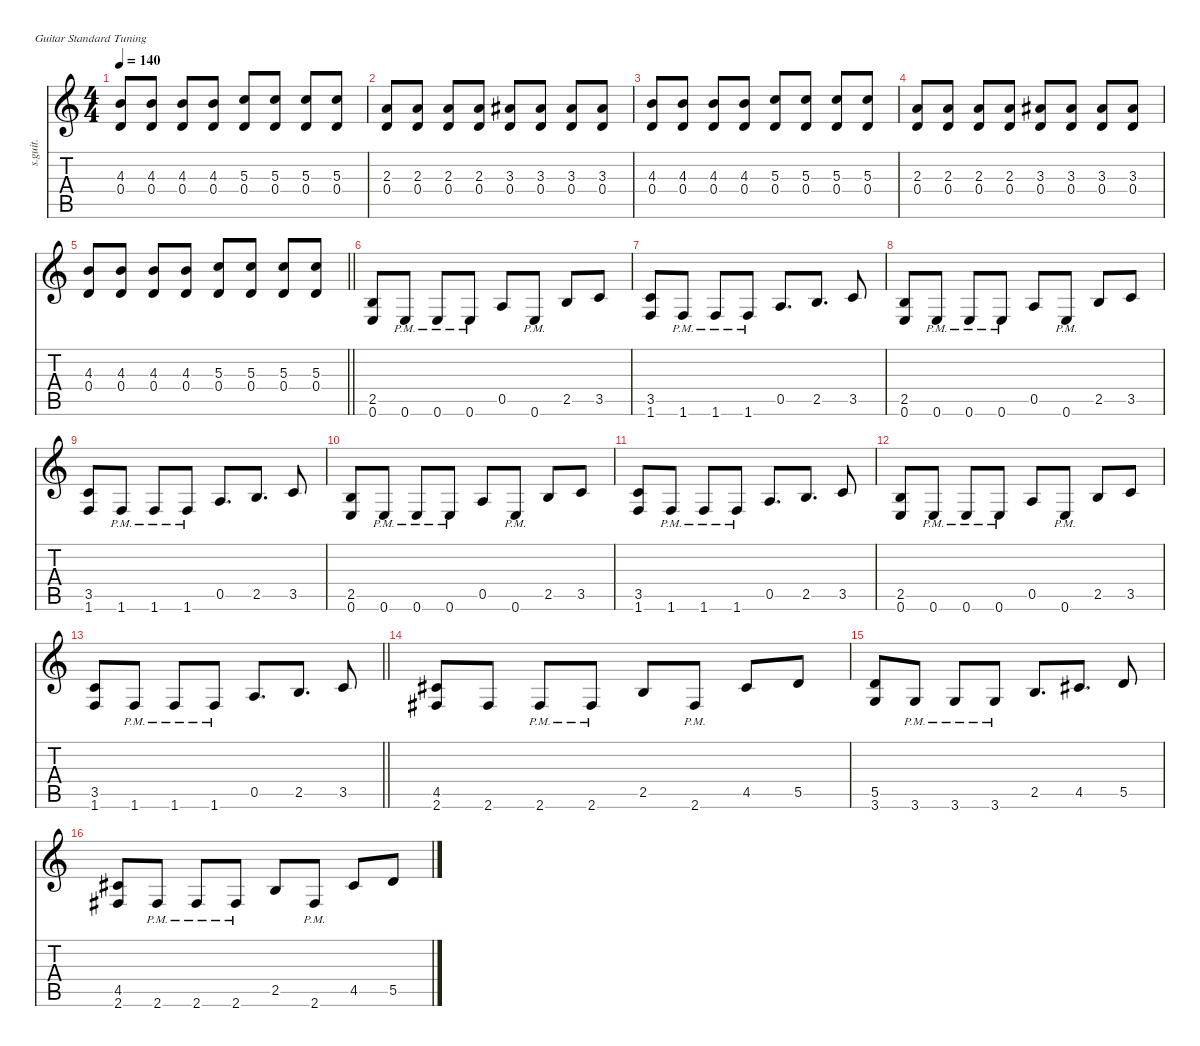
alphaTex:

\defaultSystemsLayout 4
\hideDynamics
\bracketExtendMode nobrackets
\otherSystemsTrackNameOrientation horizontal
\track ("Gtr. I" "s.guit.") {defaultSystemsLayout 8 mute instrument acousticguitarsteel}
\staff {score tabs}
\tuning (E4 B3 G3 D3 A2 E2)
\ts (4 4)
\tempo 140
\clef g2
\ks aminor
(4.3 0.4).8{dy f beam Up} (4.3 0.4).8{beam Up} (4.3 0.4).8{beam Up} (4.3 0.4).8{beam Up} (5.3 0.4).8{beam Up} (5.3 0.4).8{beam Up} (5.3 0.4).8{beam Up} (5.3 0.4).8{beam Up} |
(2.3 0.4).8{beam Up} (2.3 0.4).8{beam Up} (2.3 0.4).8{beam Up} (2.3 0.4).8{beam Up} (3.3{acc #} 0.4).8{beam Up} (3.3{acc #} 0.4).8{beam Up} (3.3{acc #} 0.4).8{beam Up} (3.3{acc #} 0.4).8{beam Up} |
(4.3 0.4).8{beam Up} (4.3 0.4).8{beam Up} (4.3 0.4).8{beam Up} (4.3 0.4).8{beam Up} (5.3 0.4).8{beam Up} (5.3 0.4).8{beam Up} (5.3 0.4).8{beam Up} (5.3 0.4).8{beam Up} |
(2.3 0.4).8{beam Up} (2.3 0.4).8{beam Up} (2.3 0.4).8{beam Up} (2.3 0.4).8{beam Up} (3.3{acc #} 0.4).8{beam Up} (3.3{acc #} 0.4).8{beam Up} (3.3{acc #} 0.4).8{beam Up} (3.3{acc #} 0.4).8{beam Up} |
\barLineRight lightlight
(4.3 0.4).8{beam Up} (4.3 0.4).8{beam Up} (4.3 0.4).8{beam Up} (4.3 0.4).8{beam Up} (5.3 0.4).8{beam Up} (5.3 0.4).8{beam Up} (5.3 0.4).8{beam Up} (5.3 0.4).8{beam Up} |
(2.5 0.6).8{beam Up} 0.6{pm}.8{beam Up} 0.6{pm}.8{beam Up} 0.6{pm}.8{beam Up} 0.5.8{beam Up} 0.6{pm}.8{beam Up} 2.5.8{beam Up} 3.5.8{beam Up} |
(3.5 1.6).8{beam Up} 1.6{pm}.8{beam Up} 1.6{pm}.8{beam Up} 1.6{pm}.8{beam Up} 0.5.8{d beam Up} 2.5.8{d beam Up} 3.5.8{beam Up} |
(2.5 0.6).8{beam Up} 0.6{pm}.8{beam Up} 0.6{pm}.8{beam Up} 0.6{pm}.8{beam Up} 0.5.8{beam Up} 0.6{pm}.8{beam Up} 2.5.8{beam Up} 3.5.8{beam Up} |
(3.5 1.6).8{beam Up} 1.6{pm}.8{beam Up} 1.6{pm}.8{beam Up} 1.6{pm}.8{beam Up} 0.5.8{d beam Up} 2.5.8{d beam Up} 3.5.8{beam Up} |
(2.5 0.6).8{beam Up} 0.6{pm}.8{beam Up} 0.6{pm}.8{beam Up} 0.6{pm}.8{beam Up} 0.5.8{beam Up} 0.6{pm}.8{beam Up} 2.5.8{beam Up} 3.5.8{beam Up} |
(3.5 1.6).8{beam Up} 1.6{pm}.8{beam Up} 1.6{pm}.8{beam Up} 1.6{pm}.8{beam Up} 0.5.8{d beam Up} 2.5.8{d beam Up} 3.5.8{beam Up} |
(2.5 0.6).8{beam Up} 0.6{pm}.8{beam Up} 0.6{pm}.8{beam Up} 0.6{pm}.8{beam Up} 0.5.8{beam Up} 0.6{pm}.8{beam Up} 2.5.8{beam Up} 3.5.8{beam Up} |
\barLineRight lightlight
(3.5 1.6).8{beam Up} 1.6{pm}.8{beam Up} 1.6{pm}.8{beam Up} 1.6{pm}.8{beam Up} 0.5.8{d beam Up} 2.5.8{d beam Up} 3.5.8{beam Up} |
(4.5{acc #} 2.6{acc #}).8{beam Up} 2.6{acc #}.8{beam Up} 2.6{pm acc #}.8{beam Up} 2.6{pm acc #}.8{beam Up} 2.5.8{beam Up} 2.6{pm acc #}.8{beam Up} 4.5{acc #}.8{beam Up} 5.5.8{beam Up} |
(5.5 3.6).8{beam Up} 3.6{pm}.8{beam Up} 3.6{pm}.8{beam Up} 3.6{pm}.8{beam Up} 2.5.8{d beam Up} 4.5{acc #}.8{d beam Up} 5.5.8{beam Up} |
(4.5{acc #} 2.6{acc #}).8{beam Up} 2.6{pm acc #}.8{beam Up} 2.6{pm acc #}.8{beam Up} 2.6{pm acc #}.8{beam Up} 2.5.8{beam Up} 2.6{pm acc #}.8{beam Up} 4.5{acc #}.8{beam Up} 5.5.8{beam Up}
